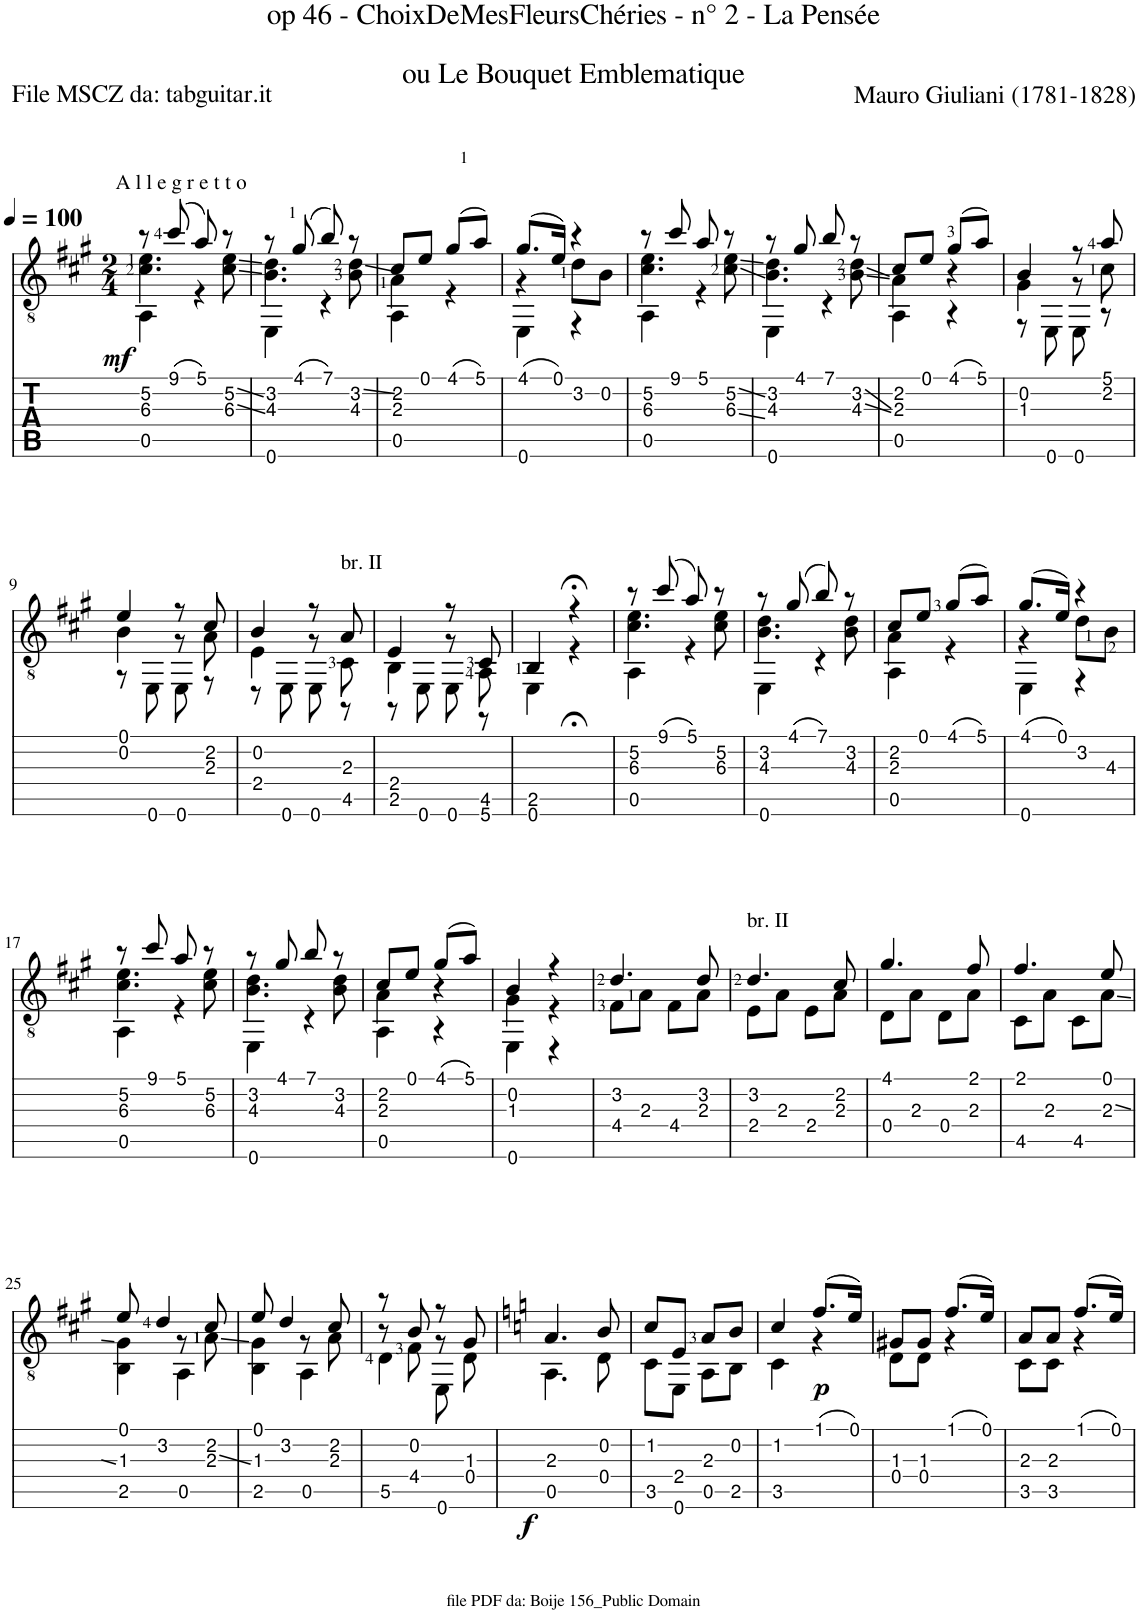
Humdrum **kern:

**kern	**kern	**dynam
*part1	*part1	*part1
*staff2	*staff1	*staff1/2
*I"Guitar	*	*
*I'Guit.	*	*
*stria6	*	*
*	*clefGv2	*
*k[f#c#g#]	*k[f#c#g#]	*
*M2/4	*M2/4	*
*MM100	*MM100	*
=1	=1	=1
*^	*^	*
*	*^	*	*^	*
!	!	!	!LO:TX:a:t=A l l e g r e t t o	!	!	!
!	!	!	!	!	!	!LO:DY:b
8r	4.c# 4.e	4AA	8r	4.c#\ 4.e\	4AA\	mf
8cc#	.	.	(8cc#/	.	.	.
8a	.	4r	8a/)	.	4r	.
8r	8c# 8e	.	8r	8c#\ 8e\	.	.
=2	=2	=2	=2	=2	=2	=2
8r	4.B 4.d	4EE	8r	4.B\ 4.d\	4EE\	.
8g#	.	.	(8g#/	.	.	.
8b	.	4r	8b/)	.	4r	.
8r	8B 8d	.	8r	8B\ 8d\	.	.
=3	=3	=3	=3	=3	=3	=3
8c#L	4A	4AA	8c#/L	4A\	4AA\	.
8eJ	.	.	8e/J	.	.	.
8g#L	4ryy	4r	(8g#/L	4ryy	4r	.
8aJ	.	.	8a/J)	.	.	.
=4	=4	=4	=4	=4	=4	=4
8.g#L	4r	4EE	(8.g#/L	4r	4EE\	.
16eJk	.	.	16e/Jk)	.	.	.
4r	8dL	4r	4r	8d\L	4r	.
.	8BJ	.	.	8B\J	.	.
=5	=5	=5	=5	=5	=5	=5
8r	4.c# 4.e	4AA	8r	4.c#\ 4.e\	4AA\	.
8cc#	.	.	8cc#/	.	.	.
8a	.	4r	8a/	.	4r	.
8r	8c# 8e	.	8r	8c#\ 8e\	.	.
=6	=6	=6	=6	=6	=6	=6
8r	4.B 4.d	4EE	8r	4.B\ 4.d\	4EE\	.
8g#	.	.	8g#/	.	.	.
8b	.	4r	8b/	.	4r	.
8r	8B 8d	.	8r	8B\ 8d\	.	.
=7	=7	=7	=7	=7	=7	=7
8c#L	4A	4AA	8c#/L	4A\	4AA\	.
8eJ	.	.	8e/J	.	.	.
8g#L	4r	4r	(8g#/L	4r	4r	.
8aJ	.	.	8a/J)	.	.	.
=8	=8	=8	=8	=8	=8	=8
4B	4G#	8r	4B/	4G#\	8r	.
.	.	8EE	.	.	8EE\	.
8r	8r	8EE	8r	8r	8EE\	.
8a	8c#	8r	8a/	8c#\	8r	.
!!LO:LB:g=z	!!	!!
=9	=9	=9	=9	=9	=9	=9
4e	4B	8r	4e/	4B\	8r	.
.	.	8EE	.	.	8EE\	.
8r	8r	8EE	8r	8r	8EE\	.
8c#	8A	8r	8c#/	8A\	8r	.
=10	=10	=10	=10	=10	=10	=10
4B	4E	8r	4B/	4E\	8r	.
.	.	8EE	.	.	8EE\	.
8r	8r	8EE	8r	8r	8EE\	.
!	!	!	!LO:TX:a:t=br. II	!	!	!
8A	8C#	8r	8A/	8C#\	8r	.
=11	=11	=11	=11	=11	=11	=11
4E	4BB	8r	4E/	4BB\	8r	.
.	.	8EE	.	.	8EE\	.
8r	8r	8EE	8r	8r	8EE\	.
8C#	8AA	8r	8C#/	8AA\	8r	.
*	*v	*v	*	*	*	*
*	*	*	*v	*v	*
=12	=12	=12	=12	=12
4BB	4EE	4BB/	4EE\	.
4r;<	4r	4r;<	4r	.
=13	=13	=13	=13	=13
*	*^	*	*^	*
8r	4.c# 4.e	4AA	8r	4.c#\ 4.e\	4AA\	.
8cc#	.	.	(8cc#/	.	.	.
8a	.	4r	8a/)	.	4r	.
8r	8c# 8e	.	8r	8c#\ 8e\	.	.
=14	=14	=14	=14	=14	=14	=14
8r	4.B 4.d	4EE	8r	4.B\ 4.d\	4EE\	.
8g#	.	.	(8g#/	.	.	.
8b	.	4r	8b/)	.	4r	.
8r	8B 8d	.	8r	8B\ 8d\	.	.
=15	=15	=15	=15	=15	=15	=15
8c#L	4A	4AA	8c#/L	4A\	4AA\	.
8eJ	.	.	8e/J	.	.	.
8g#L	4ryy	4r	(8g#/L	4ryy	4r	.
8aJ	.	.	8a/J)	.	.	.
=16	=16	=16	=16	=16	=16	=16
8.g#L	4r	4EE	(8.g#/L	4r	4EE\	.
16eJk	.	.	16e/Jk)	.	.	.
4r	8dL	4r	4r	8d\L	4r	.
.	8BJ	.	.	8B\J	.	.
!!LO:LB:g=z	!!	!!
=17	=17	=17	=17	=17	=17	=17
8r	4.c# 4.e	4AA	8r	4.c#\ 4.e\	4AA\	.
8cc#	.	.	8cc#/	.	.	.
8a	.	4r	8a/	.	4r	.
8r	8c# 8e	.	8r	8c#\ 8e\	.	.
=18	=18	=18	=18	=18	=18	=18
8r	4.B 4.d	4EE	8r	4.B\ 4.d\	4EE\	.
8g#	.	.	8g#/	.	.	.
8b	.	4r	8b/	.	4r	.
8r	8B 8d	.	8r	8B\ 8d\	.	.
=19	=19	=19	=19	=19	=19	=19
8c#L	4A	4AA	8c#/L	4A\	4AA\	.
8eJ	.	.	8e/J	.	.	.
8g#L	4r	4r	(8g#/L	4r	4r	.
8aJ	.	.	8a/J)	.	.	.
=20	=20	=20	=20	=20	=20	=20
4B	4G#	4EE	4B/	4G#\	4EE\	.
4r	4r	4r	4r	4r	4r	.
*	*v	*v	*	*	*	*
*	*	*	*v	*v	*
=21	=21	=21	=21	=21
4.d	8F#L	4.d/	8F#\L	.
.	8AJ	.	8A\J	.
.	8F#L	.	8F#\L	.
8d	8AJ	8d/	8A\J	.
=22	=22	=22	=22	=22
!	!	!LO:TX:a:t=br. II	!	!
4.d	8EL	4.d/	8E\L	.
.	8AJ	.	8A\J	.
.	8EL	.	8E\L	.
8c#	8AJ	8c#/	8A\J	.
=23	=23	=23	=23	=23
4.g#	8DL	4.g#/	8D\L	.
.	8AJ	.	8A\J	.
.	8DL	.	8D\L	.
8f#	8AJ	8f#/	8A\J	.
=24	=24	=24	=24	=24
4.f#	8C#L	4.f#/	8C#\L	.
.	8AJ	.	8A\J	.
.	8C#L	.	8C#\L	.
8e	8AJ	8e/	8A\J	.
!!LO:LB:g=z
=25	=25	=25	=25	=25
*	*^	*	*^	*
8e	4G#	4BB	8e/	4G#\	4BB\	.
4d	.	.	4d/	.	.	.
.	8r	4AA	.	8r	4AA\	.
8c#	8A	.	8c#/	8A\	.	.
=26	=26	=26	=26	=26	=26	=26
8e	4G#	4BB	8e/	4G#\	4BB\	.
4d	.	.	4d/	.	.	.
.	8r	4AA	.	8r	4AA\	.
8c#	8A	.	8c#/	8A\	.	.
=27	=27	=27	=27	=27	=27	=27
8r	8r	4D	8r	8r	4D\	.
8B	8F#	.	8B/	8F#\	.	.
8r	8r	8EE	8r	8r	8EE\	.
8G#	8D	8ryy	8G#/	8D\	8ryy	.
*v	*v	*v	*	*	*	*
*	*v	*v	*v	*
=28	=28	=28
*k[]	*k[]	*
*^	*^	*
*	*^	*	*^	*
!	!	!	!	!	!	!LO:DY:b=2
*	*v	*v	*	*	*	*
*	*	*	*v	*v	*
4.A	4.AA	4.A/	4.AA\	f
8B	8D	8B/	8D\	.
=29	=29	=29	=29	=29
8cL	8CL	8c/L	8C\L	.
8EJ	8EEJ	8E/J	8EE\J	.
8AL	8AAL	8A/L	8AA\L	.
8BJ	8BBJ	8B/J	8BB\J	.
=30	=30	=30	=30	=30
4c	4C	4c/	4C\	.
!	!	!	!	!LO:DY:b
8.fL	4r	(8.f/L	4r	p
16eJk	.	16e/Jk)	.	.
=31	=31	=31	=31	=31
8G#L	8DL	8G#X/L	8D\L	.
8G#J	8DJ	8G#/J	8D\J	.
8.fL	4r	(8.f/L	4r	.
16eJk	.	16e/Jk)	.	.
=32	=32	=32	=32	=32
8AL	8CL	8A/L	8C\L	.
8AJ	8CJ	8A/J	8C\J	.
8.fL	4r	(8.f/L	4r	.
16eJk	.	16e/Jk)	.	.
*v	*v	*	*	*
*	*v	*v	*
=	=	=
*-	*-	*-
